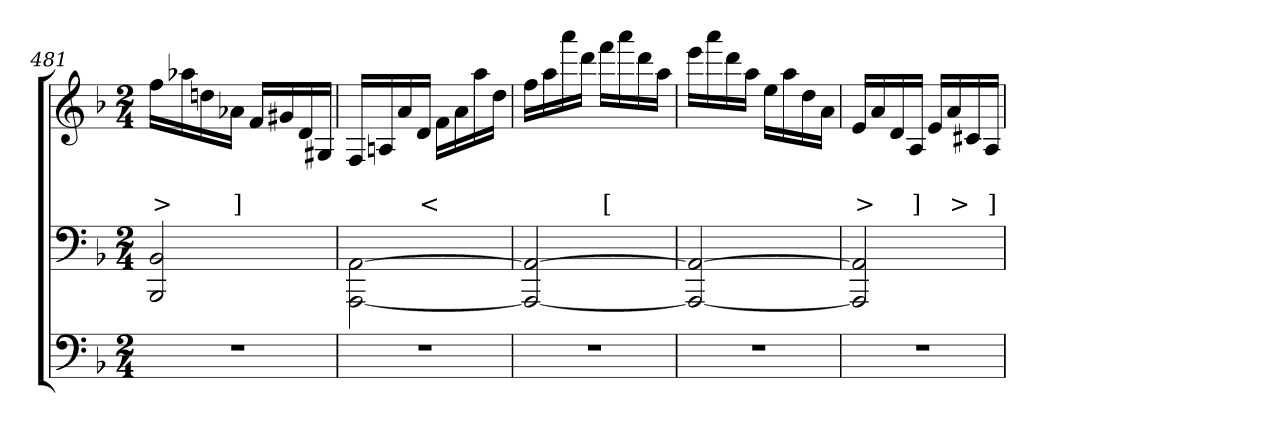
**kern	**kern	**kern	**text	**text
*part3	*part2	*part1	*part1	*part1
*staff3	*staff2	*staff1	*staff1	*staff1
*clefF4	*clefF4	*clefG2	*	*
*k[b-]	*k[b-]	*k[b-]	*	*
*M2/4	*M2/4	*M2/4	*	*
=481	=481	=481	=481	=481
2r	2BB- 2BBB-	16ffLL	.	>
.	.	16aa-X	.	.
.	.	16ddn	.	.
.	.	16a-JJ	.	]
.	.	16fLL	.	.
.	.	16g#X	.	.
.	.	16d	.	.
.	.	16G#JJ	.	.
=482	=482	=482	=482	=482
2r	[2AA\ [2AAA\	16FLL	.	.
.	.	16An	.	.
.	.	16a	.	.
.	.	16dJJ	.	<
.	.	16fLL	.	.
.	.	16a	.	.
.	.	16aa	.	.
.	.	16ddJJ	.	.
=483	=483	=483	=483	=483
2r	2AA_ 2AAA_	16ffLL	.	.
.	.	16aa	.	.
.	.	16aaa	.	.
.	.	16dddJJ	.	.
.	.	16fffLL	.	[
.	.	16aaa	.	.
.	.	16ddd	.	.
.	.	16aaJJ	.	.
=484	=484	=484	=484	=484
2r	2AA_ 2AAA_	16eeeLL	.	.
.	.	16aaa	.	.
.	.	16ddd	.	.
.	.	16aaJJ	.	.
.	.	16eeLL	.	.
.	.	16aa	.	.
.	.	16dd	.	.
.	.	16aJJ	.	.
=485	=485	=485	=485	=485
2r	2AA] 2AAA]	16eLL	.	>
.	.	16a	.	.
.	.	16d	.	.
.	.	16AJJ	.	]
.	.	16eLL	.	.
.	.	16a	.	>
.	.	16c#X	.	.
.	.	16AJJ	.	]
=	=	=	=	=
*-	*-	*-	*-	*-
